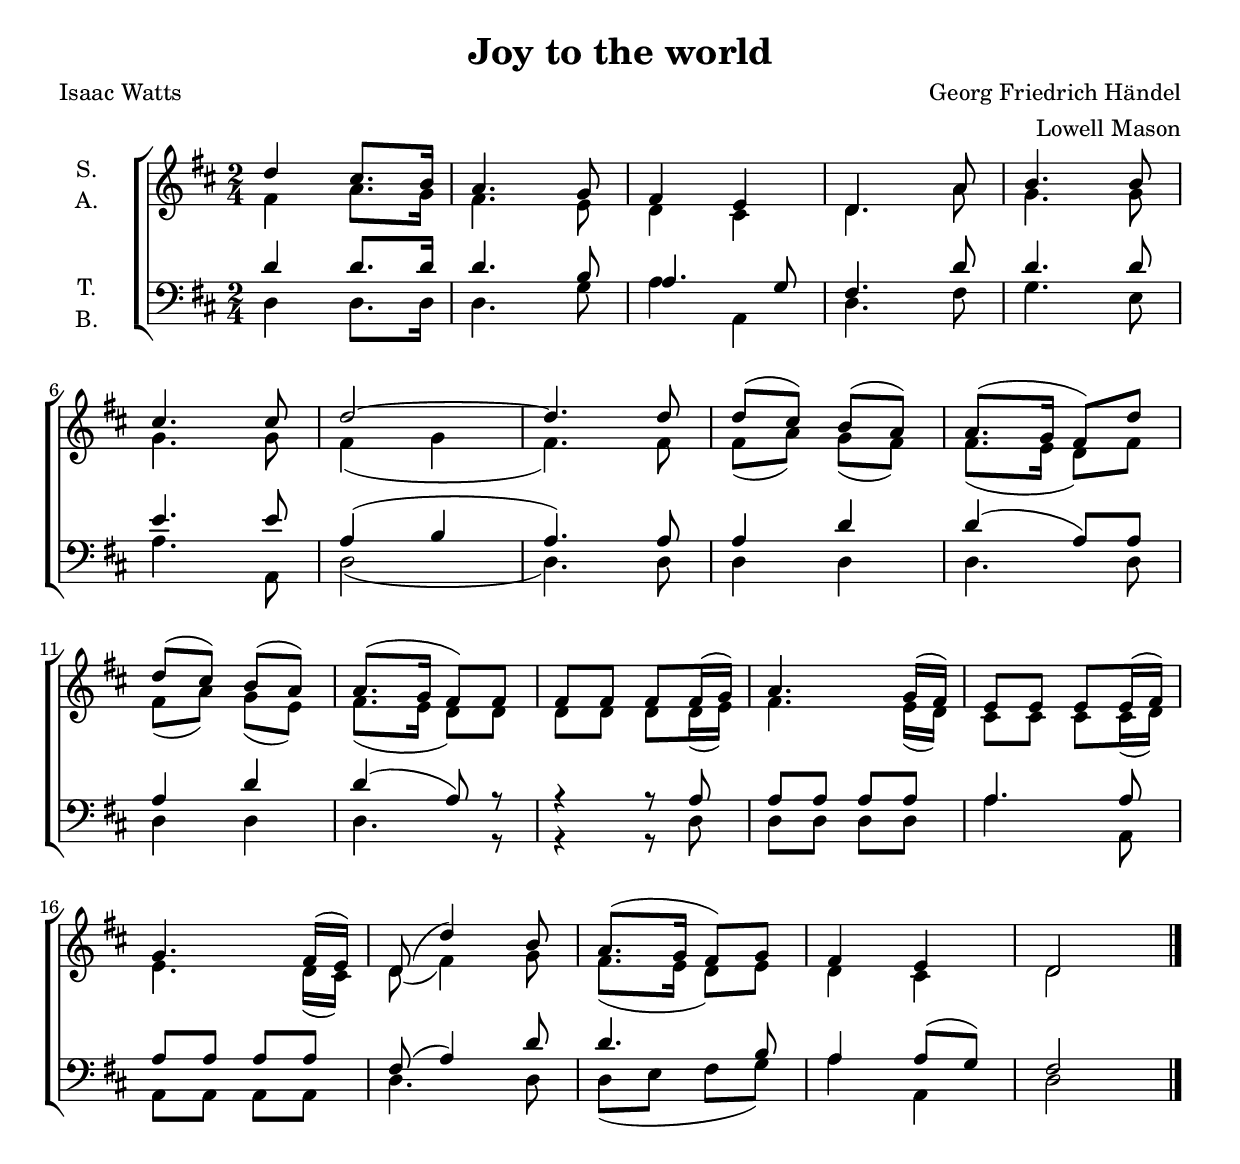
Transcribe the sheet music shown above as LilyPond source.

\version "2.24.1"
\language "deutsch"

\header {
  title = "Joy to the world"
  composer = "Georg Friedrich Händel"
  arranger = "Lowell Mason"
  poet = "Isaac Watts"
  % Voreingestellte LilyPond-Tagline entfernen
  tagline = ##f
}

\paper {
  #(set-paper-size "a4")
}

global = {
  \key d \major
  \numericTimeSignature
  \time 2/4
}

soprano = \relative c'' {
  \global
  d4 cis8. h16 a4. g8 fis4 e d4. a'8 h4. h8 \break
  cis4. cis8 d2 ~d4. d8 d8( cis) h( a) a8.( g16 fis8) d'8 \break
  d( cis) h( a) a8.( g16 fis8) fis fis fis fis fis16( g) a4. g16( fis) e8 e e e16( fis) \break
  g4. fis16( e) d8( d'4) h8 a8.( g16 fis8) g fis4 e d2  \bar "|."
  
}

alto = \relative c' {
  \global
  fis4 a8. g16 fis4. e8 d4 cis d4. a'8 g4. g8 \break
  g4. g8 fis4( g fis4.) fis8 fis8( a) g( fis) fis8.( e16 d8) fis8 \break
  fis( a) g( e) fis8.( e16 d8) d d d d d16( e) fis4. e16( d) cis8 cis cis cis16( d) \break
  e4. d16( cis) d8( fis4) g8 fis8.( e16 d8) e d4 cis d2  \break
  
}

tenor = \relative c' {
  \global
  d4 d8. d16 d4. h8 a4. g8 fis4. d'8 d4. d8
  e4. e8 a,4( h a4.) a8 a4 d d( a8) a
  a4 d d( a8) r r4 r8 a a a a a a4. a8
  a a a a fis( a4) d8 d4. h8 a4 a8( g) fis2
  
}

bass = \relative c {
  \global
    d4 d8. d16 d4. g8 a4 a, d4. fis8 g4. e8
  a4. a,8 d2( d4.) d8 d4 d d4. d8
  d4 d d4. r8 r4 r8 d d d d d a'4. a,8
  a a a a d4. d8 d8( e fis g8) a4 a,4 d2
  
}

verse = \lyricmode {
  % Liedtext folgt hier.
  
}

rehearsalMidi = #
(define-music-function
 (parser location name midiInstrument lyrics) (string? string? ly:music?)
 #{
   \unfoldRepeats <<
     \new Staff = "soprano" \new Voice = "soprano" { \soprano }
     \new Staff = "alto" \new Voice = "alto" { \alto }
     \new Staff = "tenor" \new Voice = "tenor" { \tenor }
     \new Staff = "bass" \new Voice = "bass" { \bass }
     \context Staff = $name {
       \set Score.midiMinimumVolume = #0.5
       \set Score.midiMaximumVolume = #0.5
       \set Score.tempoWholesPerMinute = #(ly:make-moment 100 4)
       \set Staff.midiMinimumVolume = #0.8
       \set Staff.midiMaximumVolume = #1.0
       \set Staff.midiInstrument = $midiInstrument
     }
     \new Lyrics \with {
       alignBelowContext = $name
     } \lyricsto $name $lyrics
   >>
 #})

\score {
  \new ChoirStaff <<
    \new Staff \with {
      midiInstrument = "choir aahs"
      instrumentName = \markup \center-column { "S." "A." }
    } <<
      \new Voice = "soprano" { \voiceOne \soprano }
      \new Voice = "alto" { \voiceTwo \alto }
    >>
    \new Lyrics \with {
      \override VerticalAxisGroup #'staff-affinity = #CENTER
    } \lyricsto "soprano" \verse
    \new Staff \with {
      midiInstrument = "choir aahs"
      instrumentName = \markup \center-column { "T." "B." }
    } <<
      \clef bass
      \new Voice = "tenor" { \voiceOne \tenor }
      \new Voice = "bass" { \voiceTwo \bass }
    >>
  >>
  \layout { }
  \midi {
    \tempo 4=100
  }
}

% MIDI-Dateien zum Proben:
\book {
  \bookOutputSuffix "soprano"
  \score {
    \rehearsalMidi "soprano" "soprano sax" \verse
    \midi { }
  }
}

\book {
  \bookOutputSuffix "alto"
  \score {
    \rehearsalMidi "alto" "soprano sax" \verse
    \midi { }
  }
}

\book {
  \bookOutputSuffix "tenor"
  \score {
    \rehearsalMidi "tenor" "tenor sax" \verse
    \midi { }
  }
}

\book {
  \bookOutputSuffix "bass"
  \score {
    \rehearsalMidi "bass" "tenor sax" \verse
    \midi { }
  }
}

